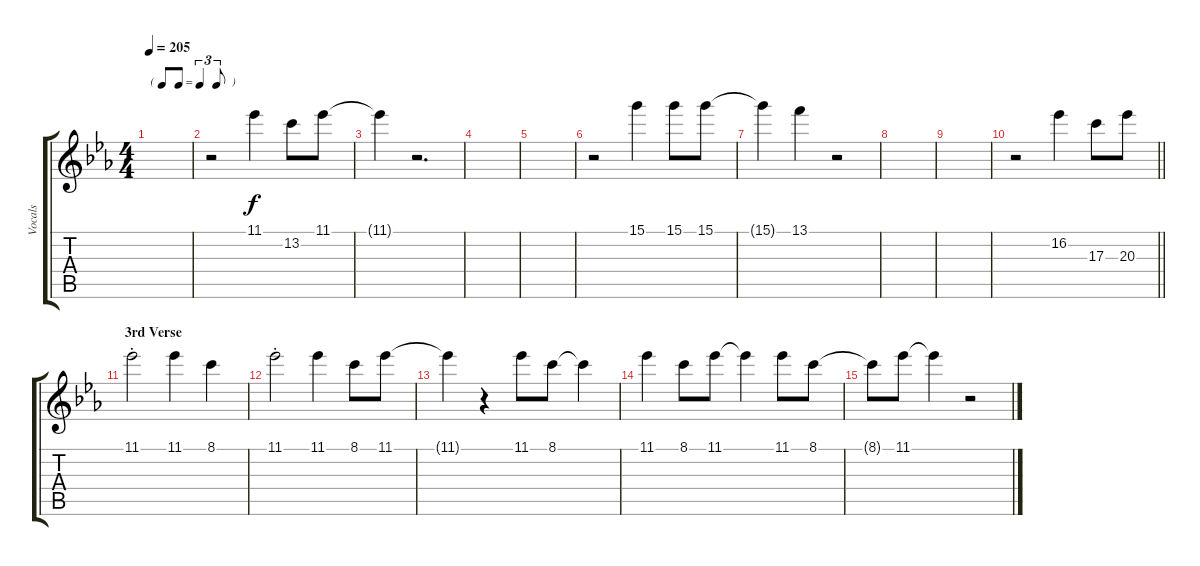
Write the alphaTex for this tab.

\track ("Vocals" "Vocals") {instrument acousticbass}
\staff {score tabs}
\tuning (E4 B3 G3 D3 A2 E2) {hide}
\ts (4 4)
\tf triplet8th
\tempo 205
\clef g2
\ks eb
|
r.2 11.1.4 13.2.8 11.1.8 |
11.1{t}.4 r.2{d} |
|
|
r.2 15.1.4 15.1.8 15.1.8 |
15.1{t}.4 13.1.4 r.2 |
|
|
\barLineRight lightlight
r.2 16.2.4 17.3.8 20.3.8 |
\section ("" "3rd Verse")
11.1{st}.2 11.1.4 8.1.4 |
11.1{st}.2 11.1.4 8.1.8 11.1.8 |
11.1{t}.4 r.4 11.1.8 8.1.8 8.1{t}.4 |
11.1.4 8.1.8 11.1.8 11.1{t}.4 11.1.8 8.1.8 |
8.1{t}.8 11.1.8 11.1{t}.4 r.2
